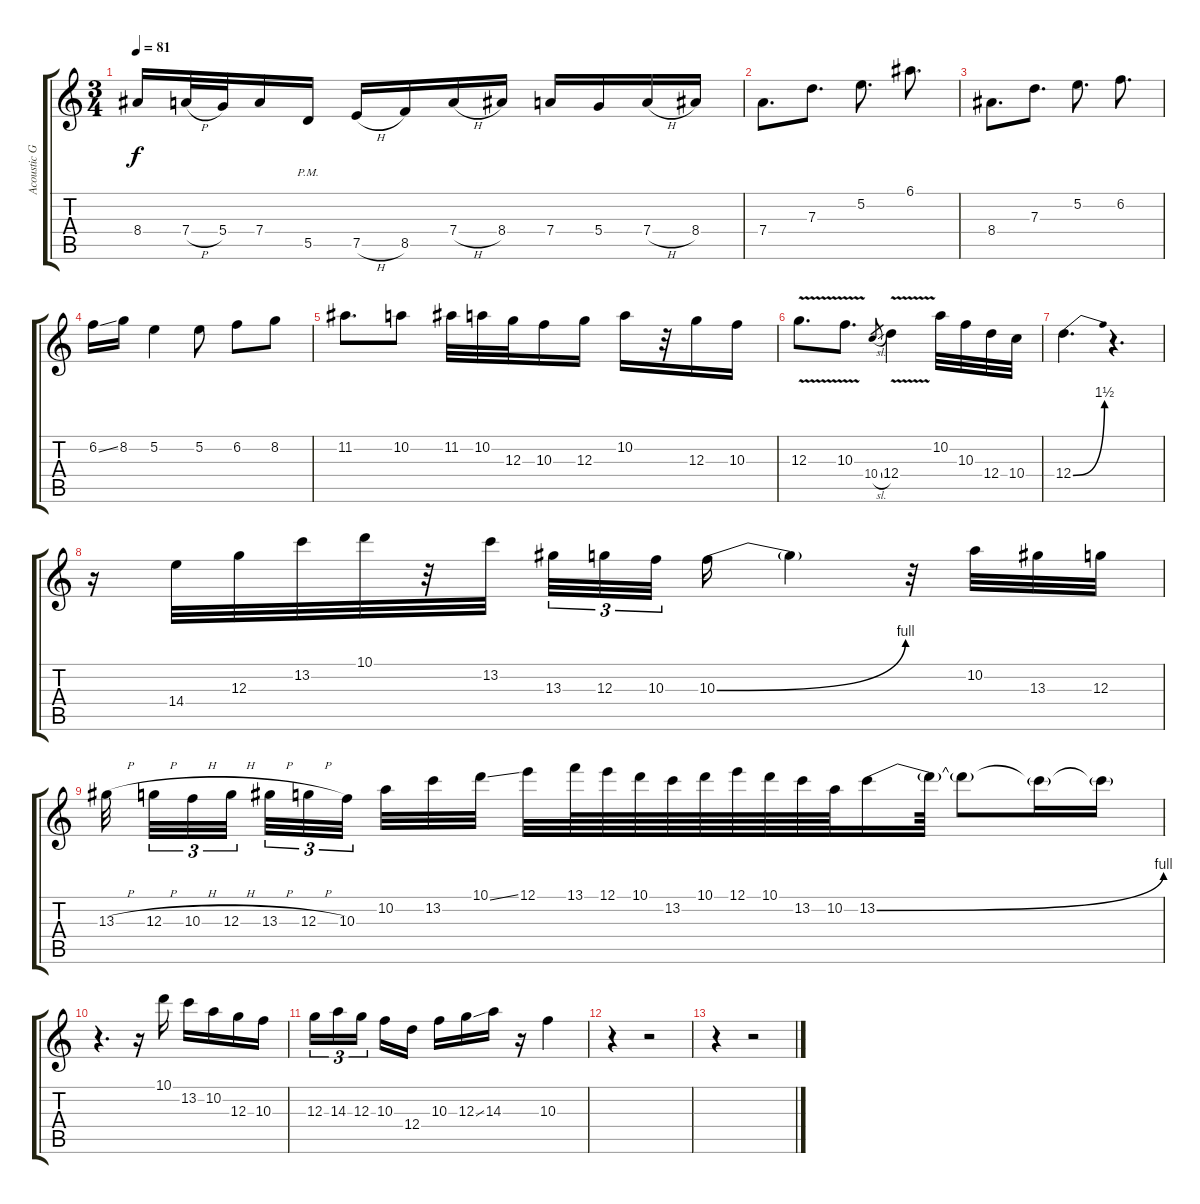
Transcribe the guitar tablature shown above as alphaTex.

\track ("Acoustic Guitar" "Acoustic G") {instrument acousticguitarsteel}
\staff {score tabs}
\tuning (E4 B3 G3 D3 A2 D2) {hide}
\ts (3 4)
\tempo 81
\clef g2
\ks c
8.4.16{dy f} 7.4{h}.32 5.4.32 7.4.16 5.5{pm}.16 7.5{h}.16 8.5.16 7.4{h}.16 8.4.16 7.4.16 5.4.16 7.4{h}.16 8.4.16 |
7.4.8{d} 7.3.8{d} 5.2.8{d} 6.1.8{d} |
8.4.8{d} 7.3.8{d} 5.2.8{d} 6.2.8{d} |
6.2{ss}.16 8.2.16 5.2.4 5.2.8 6.2.8 8.2.8 |
11.2.8{d} 10.2.8 11.2.32 10.2.32 12.3.32 10.3.16 12.3.16 10.2.16 r.32 12.3.16 10.3.16 |
12.3{v}.8{d} 10.3{v}.8{d} 10.4{sl}.8{gr} 12.4{v}.4 10.2.32 10.3.32 12.4.32 10.4.32 |
12.4{be (bend 0 0 60 6)}.4{d} r.4{d} |
r.16 14.4.32 12.3.32 13.2.32 10.1.32 r.32 13.2.32 13.3.32{tu (3 2)} 12.3.32{tu (3 2)} 10.3.32{tu (3 2)} 10.3{be (bend 0 0 60 4)}.16 10.3{t}.4 r.32 10.2.32 13.3.32 12.3.32 |
13.3{h}.32 12.3{h}.32{tu (3 2)} 10.3{h}.32{tu (3 2)} 12.3{h}.32{tu (3 2)} 13.3{h}.32{tu (3 2)} 12.3{h}.32{tu (3 2)} 10.3.32{tu (3 2)} 10.2.32 13.2.32 10.1{ss}.32 12.1.32 13.1.64 12.1.64 10.1.64 13.2.64 10.1.64 12.1.64 10.1.64 13.2.64 10.2.64 13.2{be (bend 0 0 60 4)}.16 13.2{t}.64 13.2{t}.8 13.2{t}.16 13.2{t}.16 |
r.4{d} r.16 10.1.16 13.2.16 10.2.16 12.3.16 10.3.16 |
12.3.16{tu (3 2)} 14.3.16{tu (3 2)} 12.3.16{tu (3 2)} 10.3.16 12.4.16 10.3.16 12.3{ss}.16 14.3.16 r.16 10.3.4 |
r.4 r.2 |
r.4 r.2
